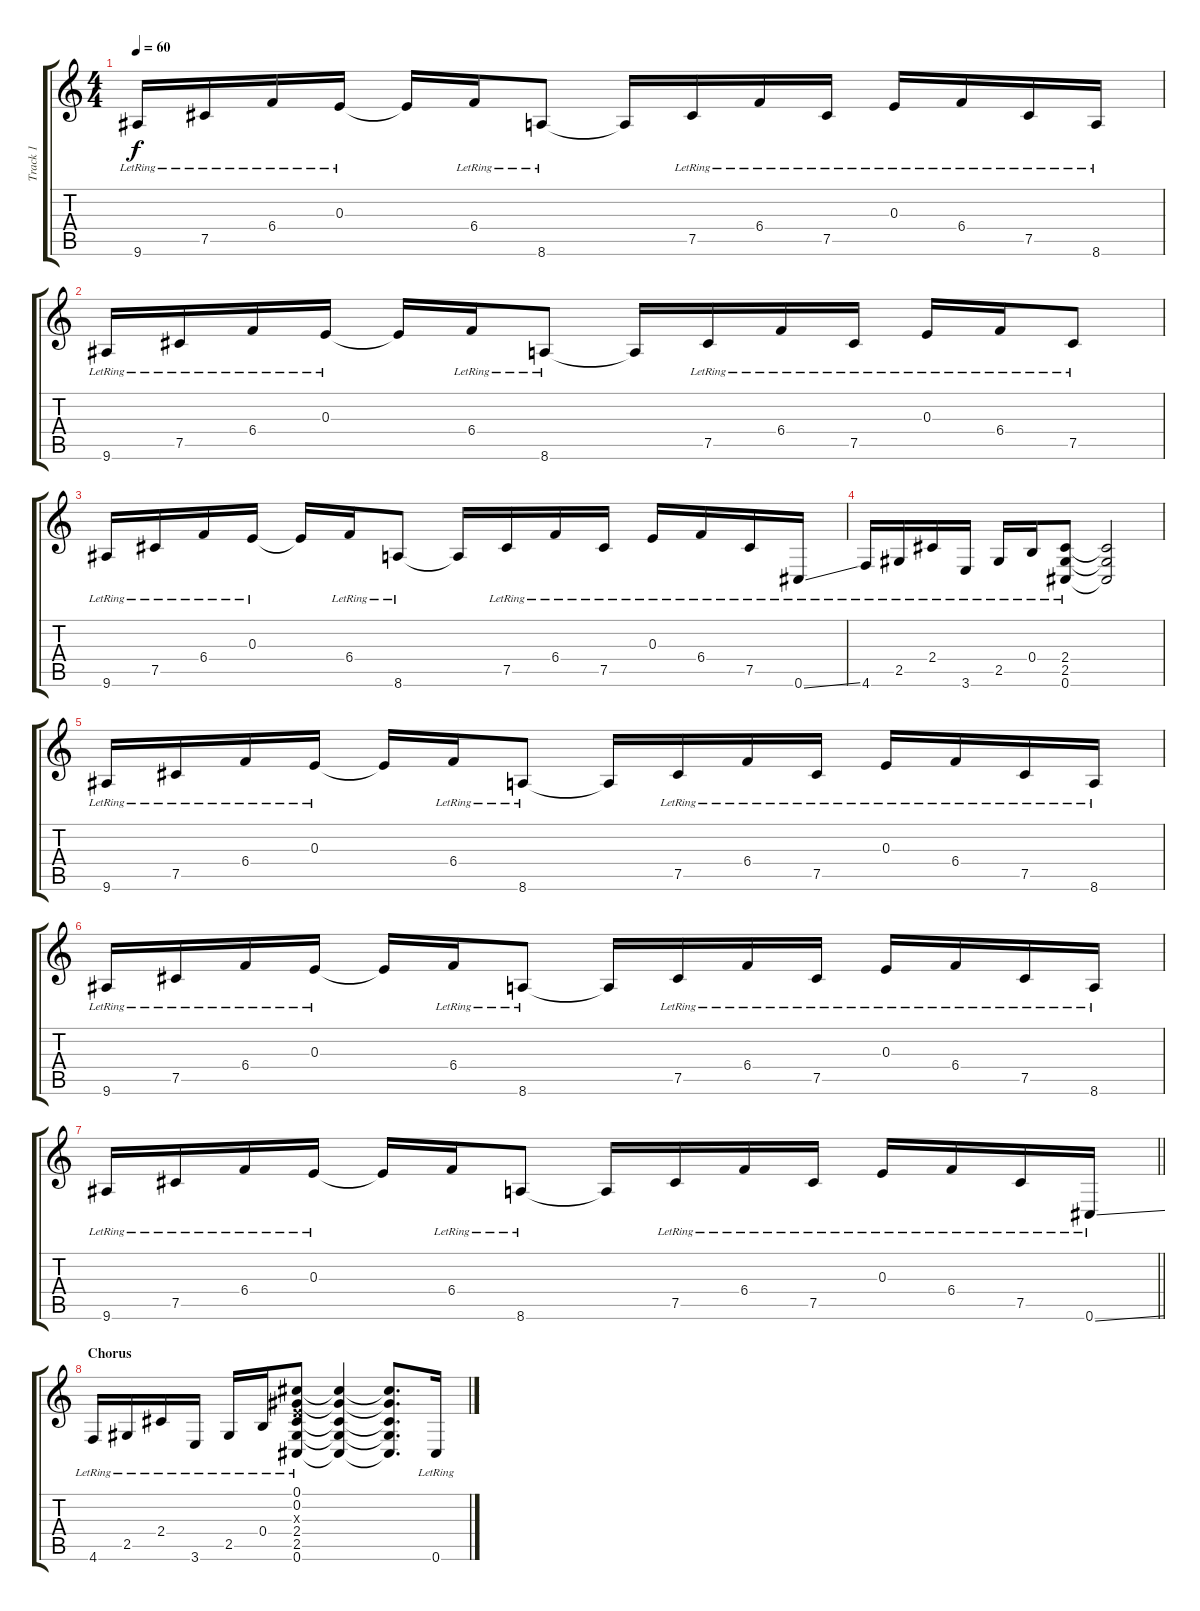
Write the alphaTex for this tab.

\track ("Track 1" "Track 1") {instrument electricguitarclean}
\staff {score tabs}
\tuning (Db4 Ab3 E3 B2 Gb2 Db2) {hide}
\ts (4 4)
\tempo 60
\clef g2
\ks c
9.6{lr}.16{dy f} 7.5{lr}.16 6.4{lr}.16 0.3{lr}.16 0.3{t}.16 6.4{lr}.16 8.6{lr}.8 8.6{t}.16 7.5{lr}.16 6.4{lr}.16 7.5{lr}.16 0.3{lr}.16 6.4{lr}.16 7.5{lr}.16 8.6{lr}.16 |
9.6{lr}.16 7.5{lr}.16 6.4{lr}.16 0.3{lr}.16 0.3{t}.16 6.4{lr}.16 8.6{lr}.8 8.6{t}.16 7.5{lr}.16 6.4{lr}.16 7.5{lr}.16 0.3{lr}.16 6.4{lr}.16 7.5{lr}.8 |
9.6{lr}.16 7.5{lr}.16 6.4{lr}.16 0.3{lr}.16 0.3{t}.16 6.4{lr}.16 8.6{lr}.8 8.6{t}.16 7.5{lr}.16 6.4{lr}.16 7.5{lr}.16 0.3{lr}.16 6.4{lr}.16 7.5{lr}.16 0.6{ss lr}.16 |
4.6{lr}.16 2.5{lr}.16 2.4{lr}.16 3.6{lr}.16 2.5{lr}.16 0.4{lr}.16 (2.4{lr} 2.5{lr} 0.6{lr}).8 (2.4{t} 2.5{t} 0.6{t}).2 |
9.6{lr}.16 7.5{lr}.16 6.4{lr}.16 0.3{lr}.16 0.3{t}.16 6.4{lr}.16 8.6{lr}.8 8.6{t}.16 7.5{lr}.16 6.4{lr}.16 7.5{lr}.16 0.3{lr}.16 6.4{lr}.16 7.5{lr}.16 8.6{lr}.16 |
9.6{lr}.16 7.5{lr}.16 6.4{lr}.16 0.3{lr}.16 0.3{t}.16 6.4{lr}.16 8.6{lr}.8 8.6{t}.16 7.5{lr}.16 6.4{lr}.16 7.5{lr}.16 0.3{lr}.16 6.4{lr}.16 7.5{lr}.16 8.6{lr}.16 |
\barLineRight lightlight
9.6{lr}.16 7.5{lr}.16 6.4{lr}.16 0.3{lr}.16 0.3{t}.16 6.4{lr}.16 8.6{lr}.8 8.6{t}.16 7.5{lr}.16 6.4{lr}.16 7.5{lr}.16 0.3{lr}.16 6.4{lr}.16 7.5{lr}.16 0.6{ss lr}.16 |
\section ("" "Chorus")
4.6{lr}.16 2.5{lr}.16 2.4{lr}.16 3.6{lr}.16 2.5{lr}.16 0.4{lr}.16 (0.1{lr} 0.2{lr} 0.3{x} 2.4{lr} 2.5{lr} 0.6{lr}).8 (0.1{t} 0.2{t} 2.4{t} 2.5{t} 0.6{t}).4 (0.1{t} 0.2{t} 2.4{t} 2.5{t} 0.6{t}).8{d} 0.6{ss lr}.16
